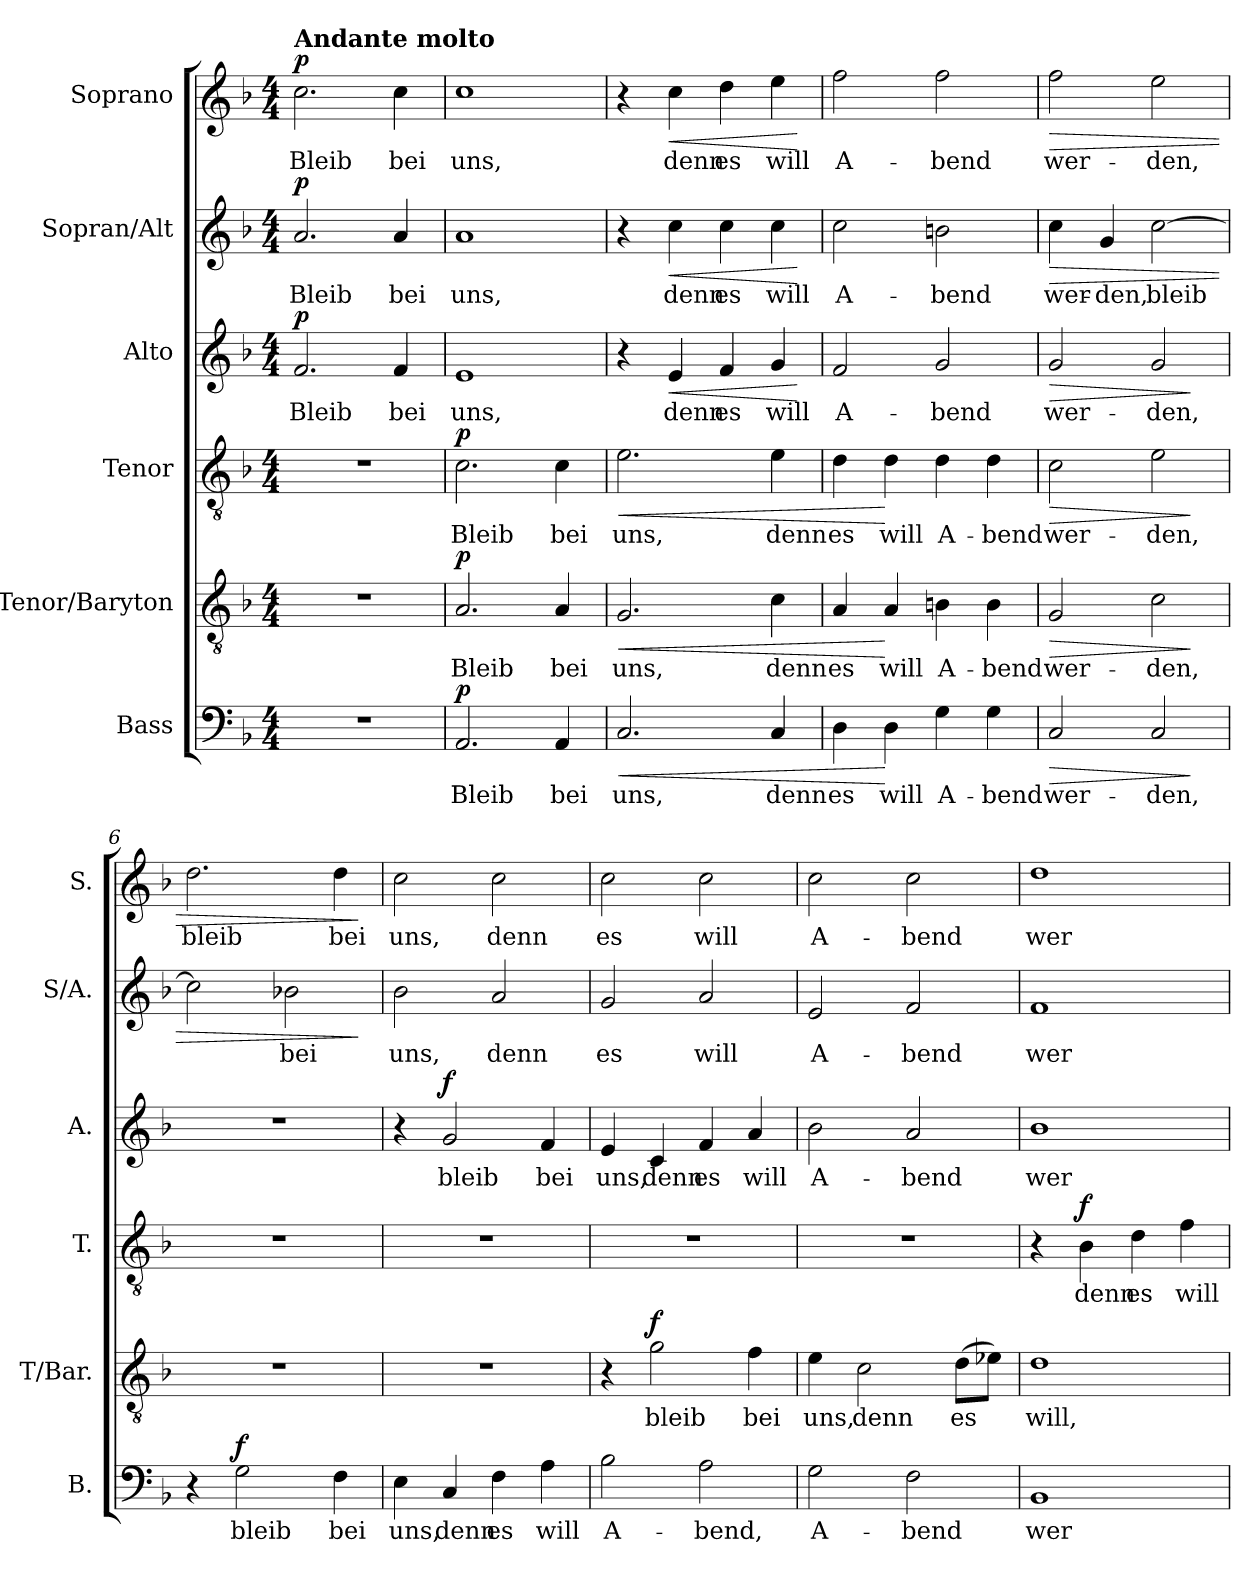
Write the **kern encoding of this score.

**kern	**text	**dynam	**kern	**text	**dynam	**kern	**text	**dynam	**kern	**text	**dynam	**kern	**text	**dynam	**kern	**text	**dynam
*part6	*part6	*part6	*part5	*part5	*part5	*part4	*part4	*part4	*part3	*part3	*part3	*part2	*part2	*part2	*part1	*part1	*part1
*staff6	*staff6	*staff6	*staff5	*staff5	*staff5	*staff4	*staff4	*staff4	*staff3	*staff3	*staff3	*staff2	*staff2	*staff2	*staff1	*staff1	*staff1
*I"Bass	*	*	*I"Tenor/Baryton	*	*	*I"Tenor	*	*	*I"Alto	*	*	*I"Sopran/Alt	*	*	*I"Soprano	*	*
*I'B.	*	*	*I'T/Bar.	*	*	*I'T.	*	*	*I'A.	*	*	*I'S/A.	*	*	*I'S.	*	*
*clefF4	*	*	*clefGv2	*	*	*clefGv2	*	*	*clefG2	*	*	*clefG2	*	*	*clefG2	*	*
*k[b-]	*	*	*k[b-]	*	*	*k[b-]	*	*	*k[b-]	*	*	*k[b-]	*	*	*k[b-]	*	*
*M4/4	*	*	*M4/4	*	*	*M4/4	*	*	*M4/4	*	*	*M4/4	*	*	*M4/4	*	*
*MM72	*	*	*MM72	*	*	*MM72	*	*	*MM72	*	*	*MM72	*	*	*MM72	*	*
=1	=1	=1	=1	=1	=1	=1	=1	=1	=1	=1	=1	=1	=1	=1	=1	=1	=1
!	!	!	!	!	!	!	!	!	!	!	!	!	!	!	!LO:TX:a:B:t=Andante molto	!	!
!	!	!	!	!	!	!	!	!	!	!LO:LY:b	!LO:DY:a	!	!LO:LY:b	!LO:DY:a	!	!LO:LY:b	!LO:DY:a
1r	.	.	1r	.	.	1r	.	.	2.f/	Bleib	p	2.a/	Bleib	p	2.cc\	Bleib	p
!	!	!	!	!	!	!	!	!	!	!LO:LY:b	!	!	!LO:LY:b	!	!	!LO:LY:b	!
.	.	.	.	.	.	.	.	.	4f/	bei	.	4a/	bei	.	4cc\	bei	.
=2	=2	=2	=2	=2	=2	=2	=2	=2	=2	=2	=2	=2	=2	=2	=2	=2	=2
!	!LO:LY:b	!LO:DY:a	!	!LO:LY:b	!LO:DY:a	!	!LO:LY:b	!LO:DY:a	!	!LO:LY:b	!	!	!LO:LY:b	!	!	!LO:LY:b	!
2.AA/	Bleib	p	2.A/	Bleib	p	2.c\	Bleib	p	1e	uns,	.	1a	uns,	.	1cc	uns,	.
!	!LO:LY:b	!	!	!LO:LY:b	!	!	!LO:LY:b	!	!	!	!	!	!	!	!	!	!
4AA/	bei	.	4A/	bei	.	4c\	bei	.	.	.	.	.	.	.	.	.	.
=3	=3	=3	=3	=3	=3	=3	=3	=3	=3	=3	=3	=3	=3	=3	=3	=3	=3
!	!LO:LY:b	!LO:HP:b	!	!LO:LY:b	!LO:HP:b	!	!LO:LY:b	!LO:HP:b	!	!	!	!	!	!	!	!	!
2.C/	uns,	<	2.G/	uns,	<	2.e\	uns,	<	4r	.	.	4r	.	.	4r	.	.
!	!	!	!	!	!	!	!	!	!	!LO:LY:b	!LO:HP:b	!	!LO:LY:b	!LO:HP:b	!	!LO:LY:b	!LO:HP:b
.	.	.	.	.	.	.	.	.	4e/	denn	<	4cc\	denn	<	4cc\	denn	<
!	!	!	!	!	!	!	!	!	!	!LO:LY:b	!	!	!LO:LY:b	!	!	!LO:LY:b	!
.	.	.	.	.	.	.	.	.	4f/	es	.	4cc\	es	.	4dd\	es	.
!	!LO:LY:b	!	!	!LO:LY:b	!	!	!LO:LY:b	!	!	!LO:LY:b	!	!	!LO:LY:b	!	!	!LO:LY:b	!
4C/	denn	.	4c\	denn	.	4e\	denn	.	4g/	will	.	4cc\	will	.	4ee\	will	.
.	.	.	.	.	.	.	.	.	.	.	[	.	.	[	.	.	[
=4	=4	=4	=4	=4	=4	=4	=4	=4	=4	=4	=4	=4	=4	=4	=4	=4	=4
!	!LO:LY:b	!	!	!LO:LY:b	!	!	!LO:LY:b	!	!	!LO:LY:b	!	!	!LO:LY:b	!	!	!LO:LY:b	!
4D\	es	.	4A/	es	.	4d\	es	.	2f/	A-	.	2cc\	A-	.	2ff\	A-	.
!	!LO:LY:b	!	!	!LO:LY:b	!	!	!LO:LY:b	!	!	!	!	!	!	!	!	!	!
4D\	will	[	4A/	will	[	4d\	will	[	.	.	.	.	.	.	.	.	.
!	!LO:LY:b	!	!	!LO:LY:b	!	!	!LO:LY:b	!	!	!LO:LY:b	!	!	!LO:LY:b	!	!	!LO:LY:b	!
4G\	A-	.	4Bn\	A-	.	4d\	A-	.	2g/	-bend	.	2bn\	-bend	.	2ff\	-bend	.
!	!LO:LY:b	!	!	!LO:LY:b	!	!	!LO:LY:b	!	!	!	!	!	!	!	!	!	!
4G\	-bend	.	4B\	-bend	.	4d\	-bend	.	.	.	.	.	.	.	.	.	.
=5	=5	=5	=5	=5	=5	=5	=5	=5	=5	=5	=5	=5	=5	=5	=5	=5	=5
!	!LO:LY:b	!LO:HP:b	!	!LO:LY:b	!LO:HP:b	!	!LO:LY:b	!LO:HP:b	!	!LO:LY:b	!LO:HP:b	!	!LO:LY:b	!LO:HP:b	!	!LO:LY:b	!LO:HP:b
2C/	wer-	>	2G/	wer-	>	2c\	wer-	>	2g/	wer-	>	4cc\	wer-	>	2ff\	wer-	>
!	!	!	!	!	!	!	!	!	!	!	!	!	!LO:LY:b	!	!	!	!
.	.	.	.	.	.	.	.	.	.	.	.	4g/	-den,	.	.	.	.
!	!LO:LY:b	!	!	!LO:LY:b	!	!	!LO:LY:b	!	!	!LO:LY:b	!	!	!LO:LY:b	!	!	!LO:LY:b	!
2C/	-den,	.	2c\	-den,	.	2e\	-den,	.	2g/	-den,	.	[2cc\	bleib	.	2ee\	-den,	.
.	.	]	.	.	]	.	.	]	.	.	]	.	.	.	.	.	.
=6	=6	=6	=6	=6	=6	=6	=6	=6	=6	=6	=6	=6	=6	=6	=6	=6	=6
!	!	!	!	!	!	!	!	!	!	!	!	!	!	!	!	!LO:LY:b	!
4r	.	.	1r	.	.	1r	.	.	1r	.	.	2cc\]	.	.	2.dd\	bleib	.
!	!LO:LY:b	!LO:DY:a	!	!	!	!	!	!	!	!	!	!	!	!	!	!	!
2G\	bleib	f	.	.	.	.	.	.	.	.	.	.	.	.	.	.	.
!	!	!	!	!	!	!	!	!	!	!	!	!	!LO:LY:b	!	!	!	!
.	.	.	.	.	.	.	.	.	.	.	.	2b-X\	bei	.	.	.	.
!	!LO:LY:b	!	!	!	!	!	!	!	!	!	!	!	!	!	!	!LO:LY:b	!
4F\	bei	.	.	.	.	.	.	.	.	.	.	.	.	.	4dd\	bei	.
.	.	.	.	.	.	.	.	.	.	.	.	.	.	]	.	.	]
=7	=7	=7	=7	=7	=7	=7	=7	=7	=7	=7	=7	=7	=7	=7	=7	=7	=7
!	!LO:LY:b	!	!	!	!	!	!	!	!	!	!	!	!LO:LY:b	!	!	!LO:LY:b	!
4E\	uns,	.	1r	.	.	1r	.	.	4r	.	.	2b-\	uns,	.	2cc\	uns,	.
!	!LO:LY:b	!	!	!	!	!	!	!	!	!LO:LY:b	!LO:DY:a	!	!	!	!	!	!
4C/	denn	.	.	.	.	.	.	.	2g/	bleib	f	.	.	.	.	.	.
!	!LO:LY:b	!	!	!	!	!	!	!	!	!	!	!	!LO:LY:b	!	!	!LO:LY:b	!
4F\	es	.	.	.	.	.	.	.	.	.	.	2a/	denn	.	2cc\	denn	.
!	!LO:LY:b	!	!	!	!	!	!	!	!	!LO:LY:b	!	!	!	!	!	!	!
4A\	will	.	.	.	.	.	.	.	4f/	bei	.	.	.	.	.	.	.
!!LO:LB:g=z
=8	=8	=8	=8	=8	=8	=8	=8	=8	=8	=8	=8	=8	=8	=8	=8	=8	=8
!	!LO:LY:b	!	!	!	!	!	!	!	!	!LO:LY:b	!	!	!LO:LY:b	!	!	!LO:LY:b	!
2B-\	A-	.	4r	.	.	1r	.	.	4e/	uns,	.	2g/	es	.	2cc\	es	.
!	!	!	!	!LO:LY:b	!LO:DY:a	!	!	!	!	!LO:LY:b	!	!	!	!	!	!	!
.	.	.	2g\	bleib	f	.	.	.	4c/	denn	.	.	.	.	.	.	.
!	!LO:LY:b	!	!	!	!	!	!	!	!	!LO:LY:b	!	!	!LO:LY:b	!	!	!LO:LY:b	!
2A\	-bend,	.	.	.	.	.	.	.	4f/	es	.	2a/	will	.	2cc\	will	.
!	!	!	!	!LO:LY:b	!	!	!	!	!	!LO:LY:b	!	!	!	!	!	!	!
.	.	.	4f\	bei	.	.	.	.	4a/	will	.	.	.	.	.	.	.
=9	=9	=9	=9	=9	=9	=9	=9	=9	=9	=9	=9	=9	=9	=9	=9	=9	=9
!	!LO:LY:b	!	!	!LO:LY:b	!	!	!	!	!	!LO:LY:b	!	!	!LO:LY:b	!	!	!LO:LY:b	!
2G\	A-	.	4e\	uns,	.	1r	.	.	2b-\	A-	.	2e/	A-	.	2cc\	A-	.
!	!	!	!	!LO:LY:b	!	!	!	!	!	!	!	!	!	!	!	!	!
.	.	.	2c\	denn	.	.	.	.	.	.	.	.	.	.	.	.	.
!	!LO:LY:b	!	!	!	!	!	!	!	!	!LO:LY:b	!	!	!LO:LY:b	!	!	!LO:LY:b	!
2F\	-bend	.	.	.	.	.	.	.	2a/	-bend	.	2f/	-bend	.	2cc\	-bend	.
!	!	!	!	!LO:LY:b	!	!	!	!	!	!	!	!	!	!	!	!	!
.	.	.	(>8d\L	es	.	.	.	.	.	.	.	.	.	.	.	.	.
.	.	.	8e-X\J)	.	.	.	.	.	.	.	.	.	.	.	.	.	.
=10	=10	=10	=10	=10	=10	=10	=10	=10	=10	=10	=10	=10	=10	=10	=10	=10	=10
!	!LO:LY:b	!	!	!LO:LY:b	!	!	!	!	!	!LO:LY:b	!	!	!LO:LY:b	!	!	!LO:LY:b	!
1BB-	wer-	.	1d	will,	.	4r	.	.	1b-	wer-	.	1f	wer-	.	1dd	wer-	.
!	!	!	!	!	!	!	!LO:LY:b	!LO:DY:a	!	!	!	!	!	!	!	!	!
.	.	.	.	.	.	4B-\	denn	f	.	.	.	.	.	.	.	.	.
!	!	!	!	!	!	!	!LO:LY:b	!	!	!	!	!	!	!	!	!	!
.	.	.	.	.	.	4d\	es	.	.	.	.	.	.	.	.	.	.
!	!	!	!	!	!	!	!LO:LY:b	!	!	!	!	!	!	!	!	!	!
.	.	.	.	.	.	4f\	will	.	.	.	.	.	.	.	.	.	.
=	=	=	=	=	=	=	=	=	=	=	=	=	=	=	=	=	=
*-	*-	*-	*-	*-	*-	*-	*-	*-	*-	*-	*-	*-	*-	*-	*-	*-	*-
